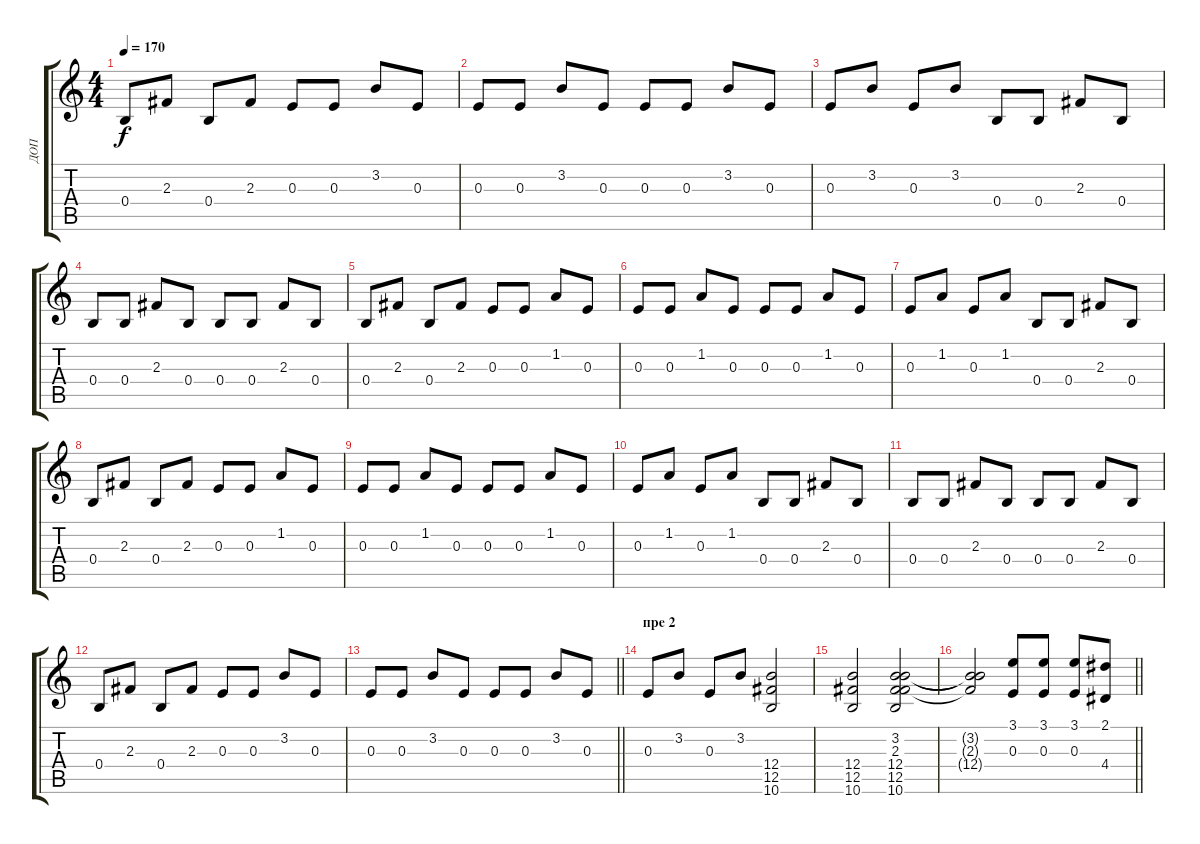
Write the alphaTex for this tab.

\track ("ДОП" "ДОП") {instrument distortionguitar}
\staff {score tabs}
\tuning (Db4 Ab3 E3 B2 Gb2 Db2) {hide}
\ts (4 4)
\tempo 170
\clef g2
\ks c
0.4.8{dy f} 2.3.8 0.4.8 2.3.8 0.3.8 0.3.8 3.2.8 0.3.8 |
0.3.8 0.3.8 3.2.8 0.3.8 0.3.8 0.3.8 3.2.8 0.3.8 |
0.3.8 3.2.8 0.3.8 3.2.8 0.4.8 0.4.8 2.3.8 0.4.8 |
0.4.8 0.4.8 2.3.8 0.4.8 0.4.8 0.4.8 2.3.8 0.4.8 |
0.4.8 2.3.8 0.4.8 2.3.8 0.3.8 0.3.8 1.2.8 0.3.8 |
0.3.8 0.3.8 1.2.8 0.3.8 0.3.8 0.3.8 1.2.8 0.3.8 |
0.3.8 1.2.8 0.3.8 1.2.8 0.4.8 0.4.8 2.3.8 0.4.8 |
0.4.8 2.3.8 0.4.8 2.3.8 0.3.8 0.3.8 1.2.8 0.3.8 |
0.3.8 0.3.8 1.2.8 0.3.8 0.3.8 0.3.8 1.2.8 0.3.8 |
0.3.8 1.2.8 0.3.8 1.2.8 0.4.8 0.4.8 2.3.8 0.4.8 |
0.4.8 0.4.8 2.3.8 0.4.8 0.4.8 0.4.8 2.3.8 0.4.8 |
0.4.8 2.3.8 0.4.8 2.3.8 0.3.8 0.3.8 3.2.8 0.3.8 |
\barLineRight lightlight
0.3.8 0.3.8 3.2.8 0.3.8 0.3.8 0.3.8 3.2.8 0.3.8 |
\section ("" "пре 2")
0.3.8 3.2.8 0.3.8 3.2.8 (12.4 12.5 10.6).2 |
(12.4 12.5 10.6).2 (3.2 2.3 12.4 12.5 10.6).2 |
\barLineRight lightlight
(3.2{t} 2.3{t} 12.4{t}).2 (3.1 0.3).8 (3.1 0.3).8 (3.1 0.3).8 (2.1 4.4).8
